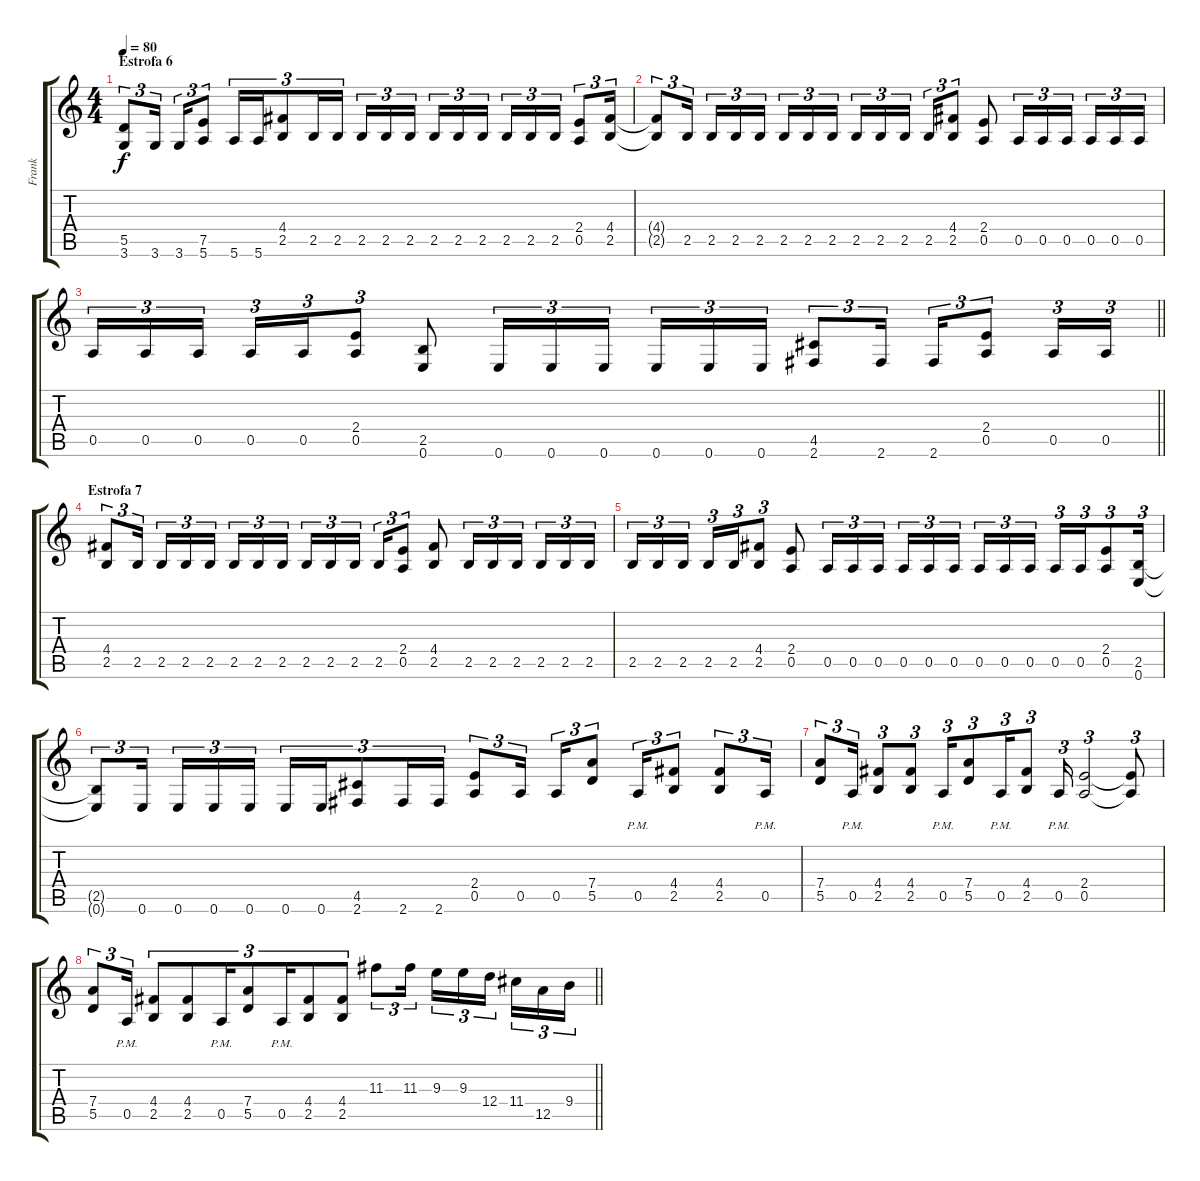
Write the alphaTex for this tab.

\track ("Frank" "Frank") {instrument distortionguitar}
\staff {score tabs}
\tuning (E4 B3 G3 D3 A2 E2) {hide}
\ts (4 4)
\section ("" "Estrofa 6")
\tempo 80
\clef g2
\ks c
(5.5 3.6).8{tu (3 2) dy f} 3.6.16{tu (3 2) beam splitsecondary} 3.6.16{tu (3 2)} (7.5 5.6).8{tu (3 2)} 5.6.16{tu (3 2)} 5.6.16{tu (3 2)} (4.4 2.5).8{tu (3 2)} 2.5.16{tu (3 2)} 2.5.16{tu (3 2)} 2.5.16{tu (3 2)} 2.5.16{tu (3 2)} 2.5.16{tu (3 2) beam splitsecondary} 2.5.16{tu (3 2)} 2.5.16{tu (3 2)} 2.5.16{tu (3 2)} 2.5.16{tu (3 2)} 2.5.16{tu (3 2)} 2.5.16{tu (3 2)} (2.4 0.5).8{tu (3 2)} (4.4 2.5).16{tu (3 2)} |
(4.4{t} 2.5{t}).8{tu (3 2)} 2.5.16{tu (3 2) beam splitsecondary} 2.5.16{tu (3 2)} 2.5.16{tu (3 2)} 2.5.16{tu (3 2)} 2.5.16{tu (3 2)} 2.5.16{tu (3 2)} 2.5.16{tu (3 2) beam splitsecondary} 2.5.16{tu (3 2)} 2.5.16{tu (3 2)} 2.5.16{tu (3 2)} 2.5.16{tu (3 2)} (4.4 2.5).8{tu (3 2)} (2.4 0.5).8 0.5.16{tu (3 2)} 0.5.16{tu (3 2)} 0.5.16{tu (3 2) beam splitsecondary} 0.5.16{tu (3 2)} 0.5.16{tu (3 2)} 0.5.16{tu (3 2)} |
\barLineRight lightlight
0.5.16{tu (3 2)} 0.5.16{tu (3 2)} 0.5.16{tu (3 2) beam splitsecondary} 0.5.16{tu (3 2)} 0.5.16{tu (3 2)} (2.4 0.5).8{tu (3 2)} (2.5 0.6).8 0.6.16{tu (3 2)} 0.6.16{tu (3 2)} 0.6.16{tu (3 2) beam splitsecondary} 0.6.16{tu (3 2)} 0.6.16{tu (3 2)} 0.6.16{tu (3 2)} (4.5 2.6).8{tu (3 2)} 2.6.16{tu (3 2) beam splitsecondary} 2.6.16{tu (3 2)} (2.4 0.5).8{tu (3 2)} 0.5.16{tu (3 2)} 0.5.16{tu (3 2)} |
\section ("" "Estrofa 7")
(4.4 2.5).8{tu (3 2)} 2.5.16{tu (3 2) beam splitsecondary} 2.5.16{tu (3 2)} 2.5.16{tu (3 2)} 2.5.16{tu (3 2)} 2.5.16{tu (3 2)} 2.5.16{tu (3 2)} 2.5.16{tu (3 2) beam splitsecondary} 2.5.16{tu (3 2)} 2.5.16{tu (3 2)} 2.5.16{tu (3 2)} 2.5.16{tu (3 2)} (2.4 0.5).8{tu (3 2)} (4.4 2.5).8 2.5.16{tu (3 2)} 2.5.16{tu (3 2)} 2.5.16{tu (3 2) beam splitsecondary} 2.5.16{tu (3 2)} 2.5.16{tu (3 2)} 2.5.16{tu (3 2)} |
2.5.16{tu (3 2)} 2.5.16{tu (3 2)} 2.5.16{tu (3 2) beam splitsecondary} 2.5.16{tu (3 2)} 2.5.16{tu (3 2)} (4.4 2.5).8{tu (3 2)} (2.4 0.5).8 0.5.16{tu (3 2)} 0.5.16{tu (3 2)} 0.5.16{tu (3 2) beam splitsecondary} 0.5.16{tu (3 2)} 0.5.16{tu (3 2)} 0.5.16{tu (3 2) beam splitsecondary} 0.5.16{tu (3 2)} 0.5.16{tu (3 2)} 0.5.16{tu (3 2) beam splitsecondary} 0.5.16{tu (3 2)} 0.5.16{tu (3 2)} (2.4 0.5).8{tu (3 2)} (2.5 0.6).16{tu (3 2)} |
(2.5{t} 0.6{t}).8{tu (3 2)} 0.6.16{tu (3 2) beam splitsecondary} 0.6.16{tu (3 2)} 0.6.16{tu (3 2)} 0.6.16{tu (3 2)} 0.6.16{tu (3 2)} 0.6.16{tu (3 2)} (4.5 2.6).8{tu (3 2)} 2.6.16{tu (3 2)} 2.6.16{tu (3 2)} (2.4 0.5).8{tu (3 2)} 0.5.16{tu (3 2) beam splitsecondary} 0.5.16{tu (3 2)} (7.4 5.5).8{tu (3 2)} 0.5{pm}.16{tu (3 2)} (4.4 2.5).8{tu (3 2)} (4.4 2.5).8{tu (3 2)} 0.5{pm}.16{tu (3 2)} |
(7.4 5.5).8{tu (3 2)} 0.5{pm}.16{tu (3 2)} (4.4 2.5).8{tu (3 2)} (4.4 2.5).8{tu (3 2)} 0.5{pm}.16{tu (3 2)} (7.4 5.5).8{tu (3 2)} 0.5{pm}.16{tu (3 2)} (4.4 2.5).8{tu (3 2)} 0.5{pm}.16{tu (3 2)} (2.4 0.5).2{tu (3 2)} (2.4{t} 0.5{t}).8{tu (3 2)} |
\barLineRight lightlight
(7.4 5.5).8{tu (3 2)} 0.5{pm}.16{tu (3 2)} (4.4 2.5).8{tu (3 2)} (4.4 2.5).8{tu (3 2)} 0.5{pm}.16{tu (3 2)} (7.4 5.5).8{tu (3 2)} 0.5{pm}.16{tu (3 2)} (4.4 2.5).8{tu (3 2)} (4.4 2.5).8{tu (3 2)} 11.3.8{tu (3 2)} 11.3.16{tu (3 2)} 9.3.16{tu (3 2)} 9.3.16{tu (3 2)} 12.4.16{tu (3 2) beam splitsecondary} 11.4.16{tu (3 2)} 12.5.16{tu (3 2)} 9.4.16{tu (3 2)}
